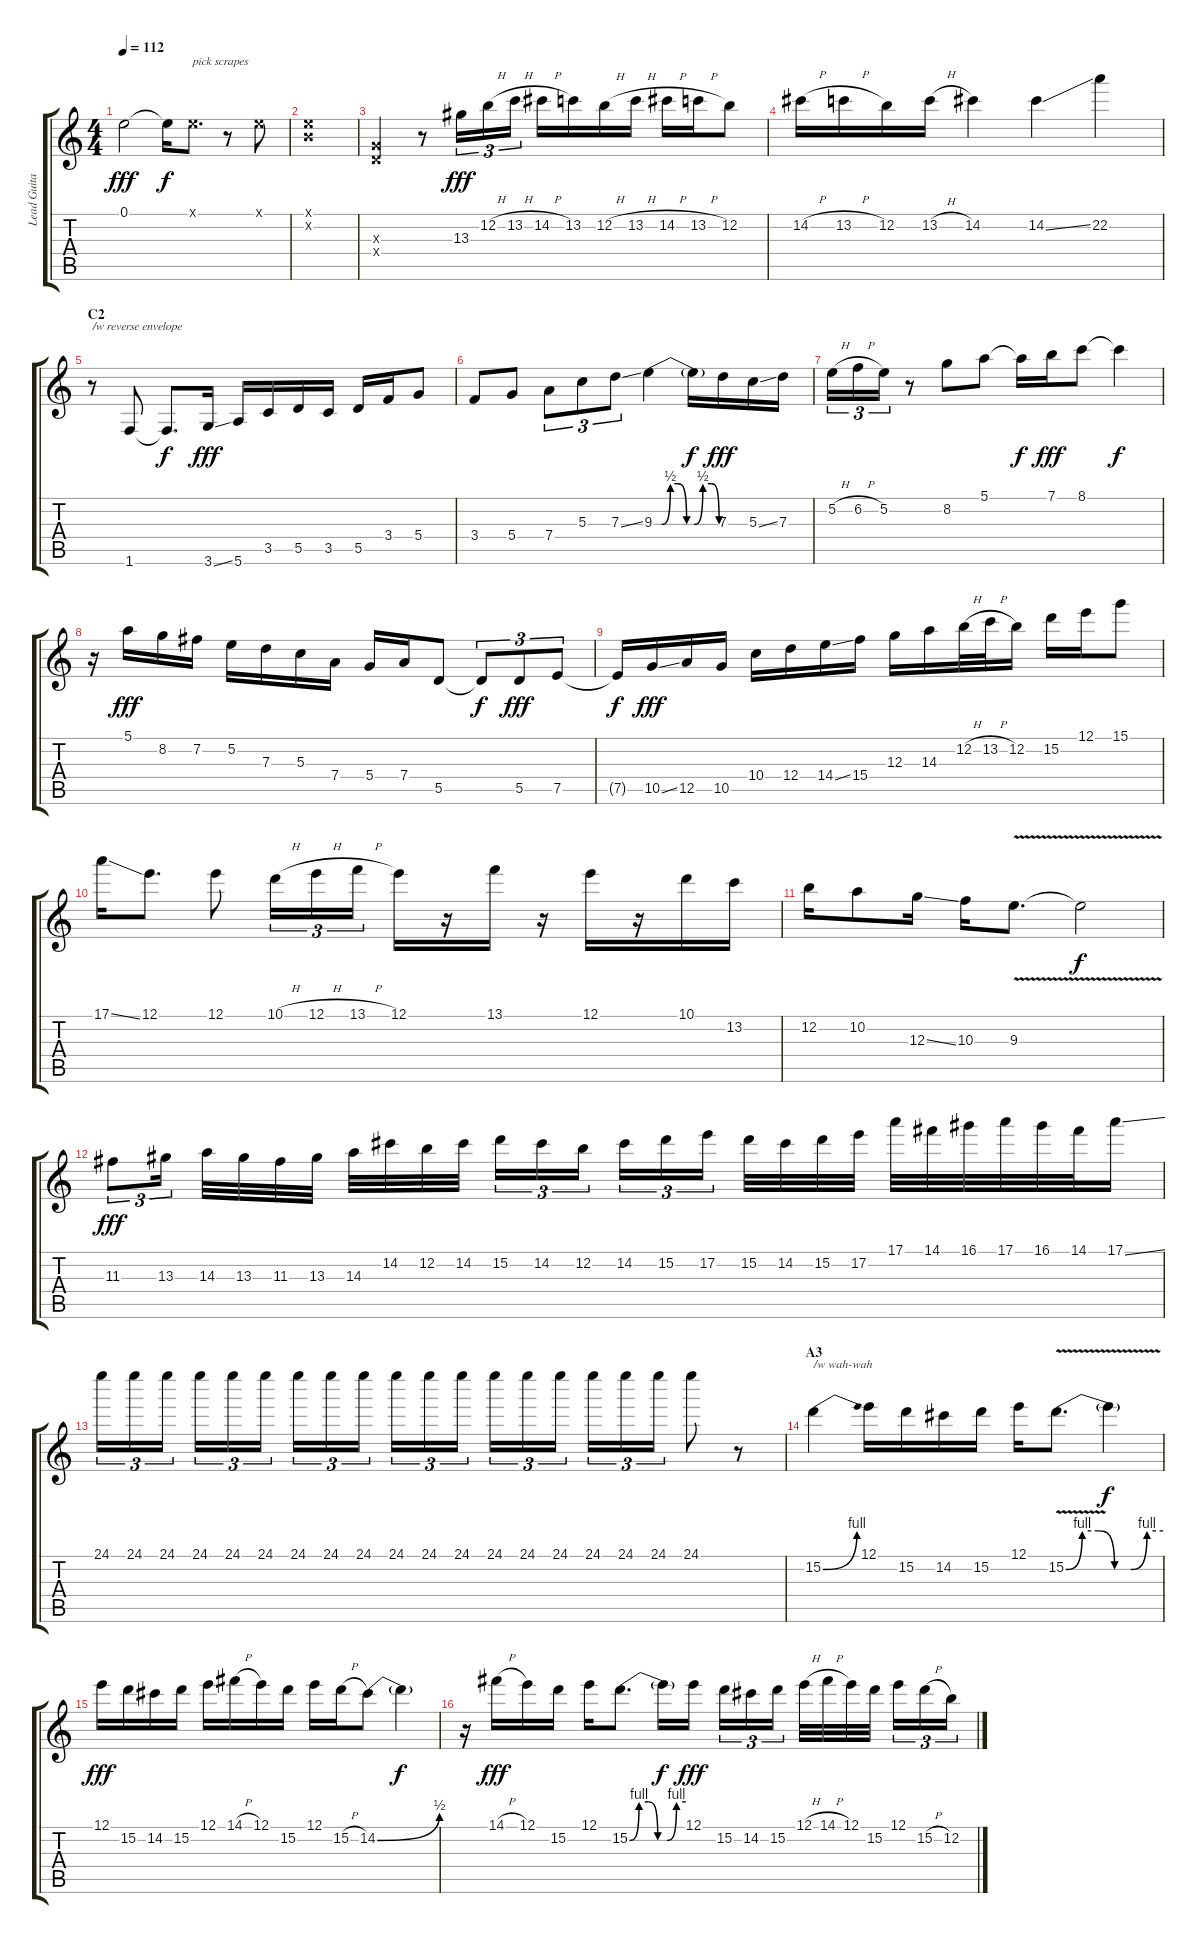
\track ("Lead Guitar 1" "Lead Guita") {instrument distortionguitar}
\staff {score tabs}
\tuning (E4 B3 G3 D3 A2 E2) {hide}
\ts (4 4)
\tempo 112
\clef g2
\ks c
0.1.2{dy fff} 0.1{t}.16{dy f} 0.1{x}.8{d txt "pick scrapes"} r.8 0.1{x}.8 |
(0.1{x} 0.2{x}).1 |
(0.3{x} 0.4{x}).4 r.8 13.3.16{tu (3 2) dy fff} 12.2{h}.16{tu (3 2)} 13.2{h}.16{tu (3 2)} 14.2{h}.16 13.2.16 12.2{h}.16 13.2{h}.16 14.2{h}.16 13.2{h}.16 12.2.8 |
14.2{h}.16 13.2{h}.16 12.2.16 13.2{h}.16 14.2.4 14.2{ss}.4 22.2.4 |
\section ("" "C2")
r.8{txt "/w reverse envelope"} 1.6.8 1.6{t}.8{d dy f} 3.6{ss}.16{dy fff} 5.6.16 3.5.16 5.5.16 3.5.16 5.5.16 3.4.16 5.4.8 |
3.4.8 5.4.8 7.4.8{tu (3 2)} 5.3.8{tu (3 2)} 7.3{ss}.8{tu (3 2)} 9.3{be (custom 0 0 7 0 15 2 22 2 30 0 37 0 45 2 53 2 60 0)}.4 9.3{t}.16{dy f} 7.3.16{dy fff} 5.3{ss}.16 7.3.16 |
5.2{h}.16{tu (3 2)} 6.2{h}.16{tu (3 2)} 5.2.16{tu (3 2)} r.8 8.2.8 5.1.8 5.1{t}.16{dy f} 7.1.16{dy fff} 8.1.8 8.1{t}.4{dy f} |
r.16 5.1.16{dy fff} 8.2.16 7.2.16 5.2.16 7.3.16 5.3.16 7.4.16 5.4.16 7.4.16 5.5.8 5.5{t}.8{tu (3 2) dy f} 5.5.8{tu (3 2) dy fff} 7.5.8{tu (3 2)} |
7.5{t}.16{dy f} 10.5{ss}.16{dy fff} 12.5.16 10.5.16 10.4.16 12.4.16 14.4{ss}.16 15.4.16 12.3.16 14.3.16 12.2{h}.32 13.2{h}.32 12.2.16 15.2.16 12.1.16 15.1.8 |
17.1{ss}.16 12.1.8{d} 12.1.8 10.1{h}.16{tu (3 2)} 12.1{h}.16{tu (3 2)} 13.1{h}.16{tu (3 2)} 12.1.16 r.16 13.1.16 r.16 12.1.16 r.16 10.1.16 13.2.16 |
12.2.16 10.2.8 12.3{ss}.16 10.3.16 9.3{v}.8{d} 9.3{t}.2{dy f} |
11.3.8{tu (3 2) dy fff} 13.3.16{tu (3 2)} 14.3.32 13.3.32 11.3.32 13.3.32 14.3.32 14.2.32 12.2.32 14.2.32 15.2.16{tu (3 2)} 14.2.16{tu (3 2)} 12.2.16{tu (3 2)} 14.2.16{tu (3 2)} 15.2.16{tu (3 2)} 17.2.16{tu (3 2)} 15.2.32 14.2.32 15.2.32 17.2.32 17.1.32 14.1.32 16.1.32 17.1.32 16.1.32 14.1.32 17.1{ss}.16 |
24.1.16{tu (3 2)} 24.1.16{tu (3 2)} 24.1.16{tu (3 2)} 24.1.16{tu (3 2)} 24.1.16{tu (3 2)} 24.1.16{tu (3 2)} 24.1.16{tu (3 2)} 24.1.16{tu (3 2)} 24.1.16{tu (3 2)} 24.1.16{tu (3 2)} 24.1.16{tu (3 2)} 24.1.16{tu (3 2)} 24.1.16{tu (3 2)} 24.1.16{tu (3 2)} 24.1.16{tu (3 2)} 24.1.16{tu (3 2)} 24.1.16{tu (3 2)} 24.1.16{tu (3 2)} 24.1.8 r.8 |
\section ("" "A3")
15.2{be (bend 0 0 60 4)}.4{txt "/w wah-wah"} 12.1.16 15.2.16 14.2.16 15.2.16 12.1.16 15.2{be (custom 0 0 10 4 20 4 30 0 40 0 50 4 60 4) v}.8{d} 15.2{t}.4{dy f} |
12.1.16{dy fff} 15.2.16 14.2.16 15.2.16 12.1.16 14.1{h}.16 12.1.16 15.2.16 12.1.16 15.2{h}.16 14.2{be (bend 0 0 60 2)}.8 14.2{t}.4{dy f} |
r.16 14.1{h}.16{dy fff} 12.1.16 15.2.16 12.1.16 15.2{be (custom 0 0 10 4 20 4 30 0 40 0 50 4 60 4)}.8{d} 15.2{t}.16{dy f} 12.1.16{dy fff} 15.2.16{tu (3 2)} 14.2.16{tu (3 2)} 15.2.16{tu (3 2)} 12.1{h}.32 14.1{h}.32 12.1.32 15.2.32 12.1.16{tu (3 2)} 15.2{h}.16{tu (3 2)} 12.2.16{tu (3 2)}
